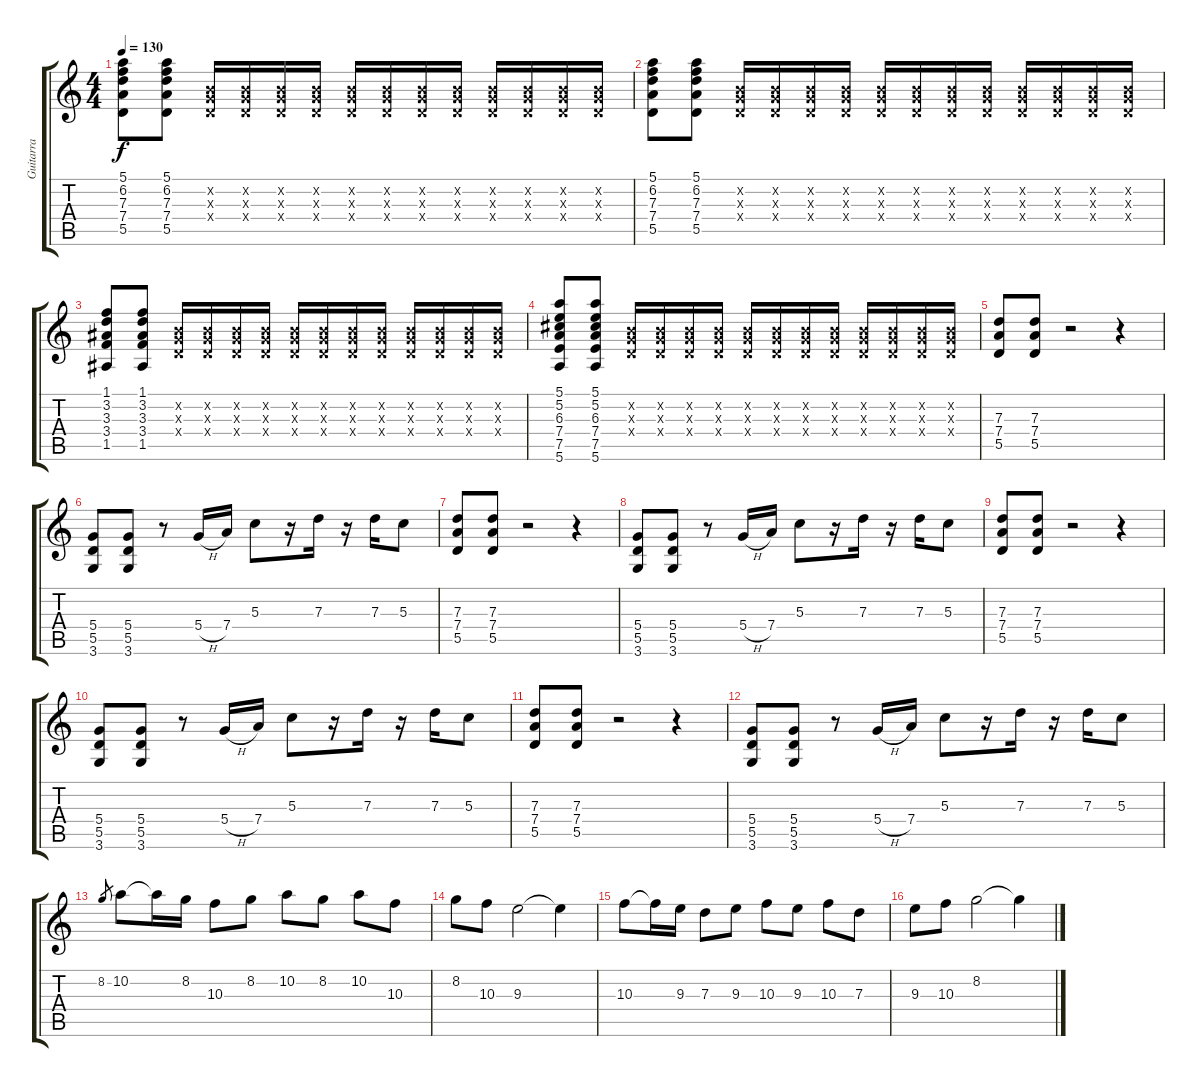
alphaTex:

\track ("Guitarra" "Guitarra") {instrument overdrivenguitar}
\staff {score tabs}
\tuning (E4 B3 G3 D3 A2 E2) {hide}
\ts (4 4)
\tempo 130
\clef g2
\ks c
(5.1 6.2 7.3 7.4 5.5).8{dy f} (5.1 6.2 7.3 7.4 5.5).8 (0.2{x} 0.3{x} 0.4{x}).16 (0.2{x} 0.3{x} 0.4{x}).16 (0.2{x} 0.3{x} 0.4{x}).16 (0.2{x} 0.3{x} 0.4{x}).16 (0.2{x} 0.3{x} 0.4{x}).16 (0.2{x} 0.3{x} 0.4{x}).16 (0.2{x} 0.3{x} 0.4{x}).16 (0.2{x} 0.3{x} 0.4{x}).16 (0.2{x} 0.3{x} 0.4{x}).16 (0.2{x} 0.3{x} 0.4{x}).16 (0.2{x} 0.3{x} 0.4{x}).16 (0.2{x} 0.3{x} 0.4{x}).16 |
(5.1 6.2 7.3 7.4 5.5).8 (5.1 6.2 7.3 7.4 5.5).8 (0.2{x} 0.3{x} 0.4{x}).16 (0.2{x} 0.3{x} 0.4{x}).16 (0.2{x} 0.3{x} 0.4{x}).16 (0.2{x} 0.3{x} 0.4{x}).16 (0.2{x} 0.3{x} 0.4{x}).16 (0.2{x} 0.3{x} 0.4{x}).16 (0.2{x} 0.3{x} 0.4{x}).16 (0.2{x} 0.3{x} 0.4{x}).16 (0.2{x} 0.3{x} 0.4{x}).16 (0.2{x} 0.3{x} 0.4{x}).16 (0.2{x} 0.3{x} 0.4{x}).16 (0.2{x} 0.3{x} 0.4{x}).16 |
(1.1 3.2 3.3 3.4 1.5).8 (1.1 3.2 3.3 3.4 1.5).8 (0.2{x} 0.3{x} 0.4{x}).16 (0.2{x} 0.3{x} 0.4{x}).16 (0.2{x} 0.3{x} 0.4{x}).16 (0.2{x} 0.3{x} 0.4{x}).16 (0.2{x} 0.3{x} 0.4{x}).16 (0.2{x} 0.3{x} 0.4{x}).16 (0.2{x} 0.3{x} 0.4{x}).16 (0.2{x} 0.3{x} 0.4{x}).16 (0.2{x} 0.3{x} 0.4{x}).16 (0.2{x} 0.3{x} 0.4{x}).16 (0.2{x} 0.3{x} 0.4{x}).16 (0.2{x} 0.3{x} 0.4{x}).16 |
(5.1 5.2 6.3 7.4 7.5 5.6).8 (5.1 5.2 6.3 7.4 7.5 5.6).8 (0.2{x} 0.3{x} 0.4{x}).16 (0.2{x} 0.3{x} 0.4{x}).16 (0.2{x} 0.3{x} 0.4{x}).16 (0.2{x} 0.3{x} 0.4{x}).16 (0.2{x} 0.3{x} 0.4{x}).16 (0.2{x} 0.3{x} 0.4{x}).16 (0.2{x} 0.3{x} 0.4{x}).16 (0.2{x} 0.3{x} 0.4{x}).16 (0.2{x} 0.3{x} 0.4{x}).16 (0.2{x} 0.3{x} 0.4{x}).16 (0.2{x} 0.3{x} 0.4{x}).16 (0.2{x} 0.3{x} 0.4{x}).16 |
(7.3 7.4 5.5).8{volume 13} (7.3 7.4 5.5).8 r.2 r.4 |
(5.4 5.5 3.6).8 (5.4 5.5 3.6).8 r.8 5.4{h}.16 7.4.16 5.3.8 r.16 7.3.16 r.16 7.3.16 5.3.8 |
(7.3 7.4 5.5).8 (7.3 7.4 5.5).8 r.2 r.4 |
(5.4 5.5 3.6).8 (5.4 5.5 3.6).8 r.8 5.4{h}.16 7.4.16 5.3.8 r.16 7.3.16 r.16 7.3.16 5.3.8 |
(7.3 7.4 5.5).8 (7.3 7.4 5.5).8 r.2 r.4 |
(5.4 5.5 3.6).8 (5.4 5.5 3.6).8 r.8 5.4{h}.16 7.4.16 5.3.8 r.16 7.3.16 r.16 7.3.16 5.3.8 |
(7.3 7.4 5.5).8 (7.3 7.4 5.5).8 r.2 r.4 |
(5.4 5.5 3.6).8 (5.4 5.5 3.6).8 r.8 5.4{h}.16 7.4.16 5.3.8 r.16 7.3.16 r.16 7.3.16 5.3.8 |
8.2.8{gr} 10.2.8 10.2{t}.16 8.2.16 10.3.8 8.2.8 10.2.8 8.2.8 10.2.8 10.3.8 |
8.2.8 10.3.8 9.3.2 9.3{t}.4 |
10.3.8 10.3{t}.16 9.3.16 7.3.8 9.3.8 10.3.8 9.3.8 10.3.8 7.3.8 |
9.3.8 10.3.8 8.2.2 8.2{t}.4
